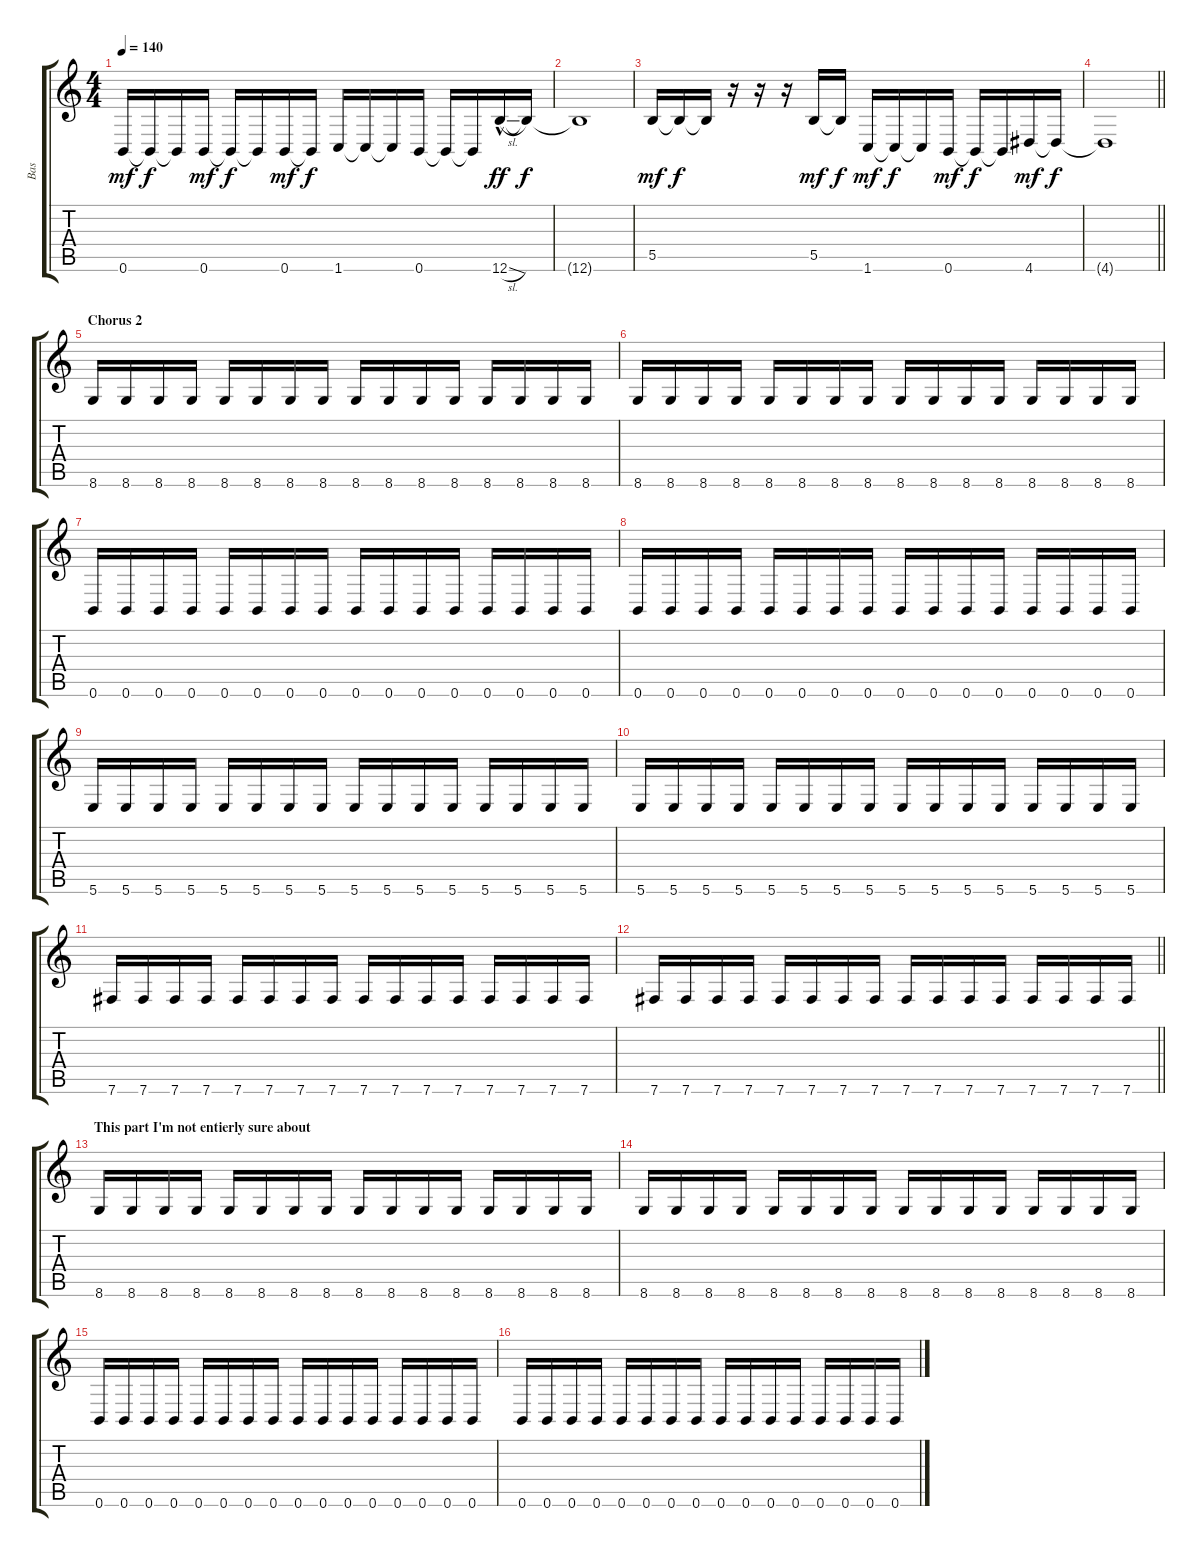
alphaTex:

\track ("Bas" "Bas") {instrument electricbassfinger}
\staff {score tabs}
\tuning (Db4 Ab3 E3 B2 Gb2 B1) {hide}
\ts (4 4)
\tempo 140
\clef g2
\ks c
0.6.16{dy mf} 0.6{t}.16{dy f} 0.6{t}.16 0.6.16{dy mf} 0.6{t}.16{dy f} 0.6{t}.16 0.6.16{dy mf} 0.6{t}.16{dy f} 1.6.16 1.6{t}.16 1.6{t}.16 0.6.16 0.6{t}.16 0.6{t}.16 12.6{sl hac}.16{dy ff} 12.6{t}.16{dy f} |
12.6{t}.1 |
5.5.16{dy mf} 5.5{t}.16{dy f} 5.5{t}.16 r.16 r.16 r.16 5.5.16{dy mf} 5.5{t}.16{dy f} 1.6.16{dy mf} 1.6{t}.16{dy f} 1.6{t}.16 0.6.16{dy mf} 0.6{t}.16{dy f} 0.6{t}.16 4.6.16{dy mf} 4.6{t}.16{dy f} |
\barLineRight lightlight
4.6{t}.1 |
\section ("" "Chorus 2")
8.6.16 8.6.16 8.6.16 8.6.16 8.6.16 8.6.16 8.6.16 8.6.16 8.6.16 8.6.16 8.6.16 8.6.16 8.6.16 8.6.16 8.6.16 8.6.16 |
8.6.16 8.6.16 8.6.16 8.6.16 8.6.16 8.6.16 8.6.16 8.6.16 8.6.16 8.6.16 8.6.16 8.6.16 8.6.16 8.6.16 8.6.16 8.6.16 |
0.6.16 0.6.16 0.6.16 0.6.16 0.6.16 0.6.16 0.6.16 0.6.16 0.6.16 0.6.16 0.6.16 0.6.16 0.6.16 0.6.16 0.6.16 0.6.16 |
0.6.16 0.6.16 0.6.16 0.6.16 0.6.16 0.6.16 0.6.16 0.6.16 0.6.16 0.6.16 0.6.16 0.6.16 0.6.16 0.6.16 0.6.16 0.6.16 |
5.6.16 5.6.16 5.6.16 5.6.16 5.6.16 5.6.16 5.6.16 5.6.16 5.6.16 5.6.16 5.6.16 5.6.16 5.6.16 5.6.16 5.6.16 5.6.16 |
5.6.16 5.6.16 5.6.16 5.6.16 5.6.16 5.6.16 5.6.16 5.6.16 5.6.16 5.6.16 5.6.16 5.6.16 5.6.16 5.6.16 5.6.16 5.6.16 |
7.6.16 7.6.16 7.6.16 7.6.16 7.6.16 7.6.16 7.6.16 7.6.16 7.6.16 7.6.16 7.6.16 7.6.16 7.6.16 7.6.16 7.6.16 7.6.16 |
\barLineRight lightlight
7.6.16 7.6.16 7.6.16 7.6.16 7.6.16 7.6.16 7.6.16 7.6.16 7.6.16 7.6.16 7.6.16 7.6.16 7.6.16 7.6.16 7.6.16 7.6.16 |
\section ("" "This part I'm not entierly sure about")
8.6.16 8.6.16 8.6.16 8.6.16 8.6.16 8.6.16 8.6.16 8.6.16 8.6.16 8.6.16 8.6.16 8.6.16 8.6.16 8.6.16 8.6.16 8.6.16 |
8.6.16 8.6.16 8.6.16 8.6.16 8.6.16 8.6.16 8.6.16 8.6.16 8.6.16 8.6.16 8.6.16 8.6.16 8.6.16 8.6.16 8.6.16 8.6.16 |
0.6.16 0.6.16 0.6.16 0.6.16 0.6.16 0.6.16 0.6.16 0.6.16 0.6.16 0.6.16 0.6.16 0.6.16 0.6.16 0.6.16 0.6.16 0.6.16 |
0.6.16 0.6.16 0.6.16 0.6.16 0.6.16 0.6.16 0.6.16 0.6.16 0.6.16 0.6.16 0.6.16 0.6.16 0.6.16 0.6.16 0.6.16 0.6.16
